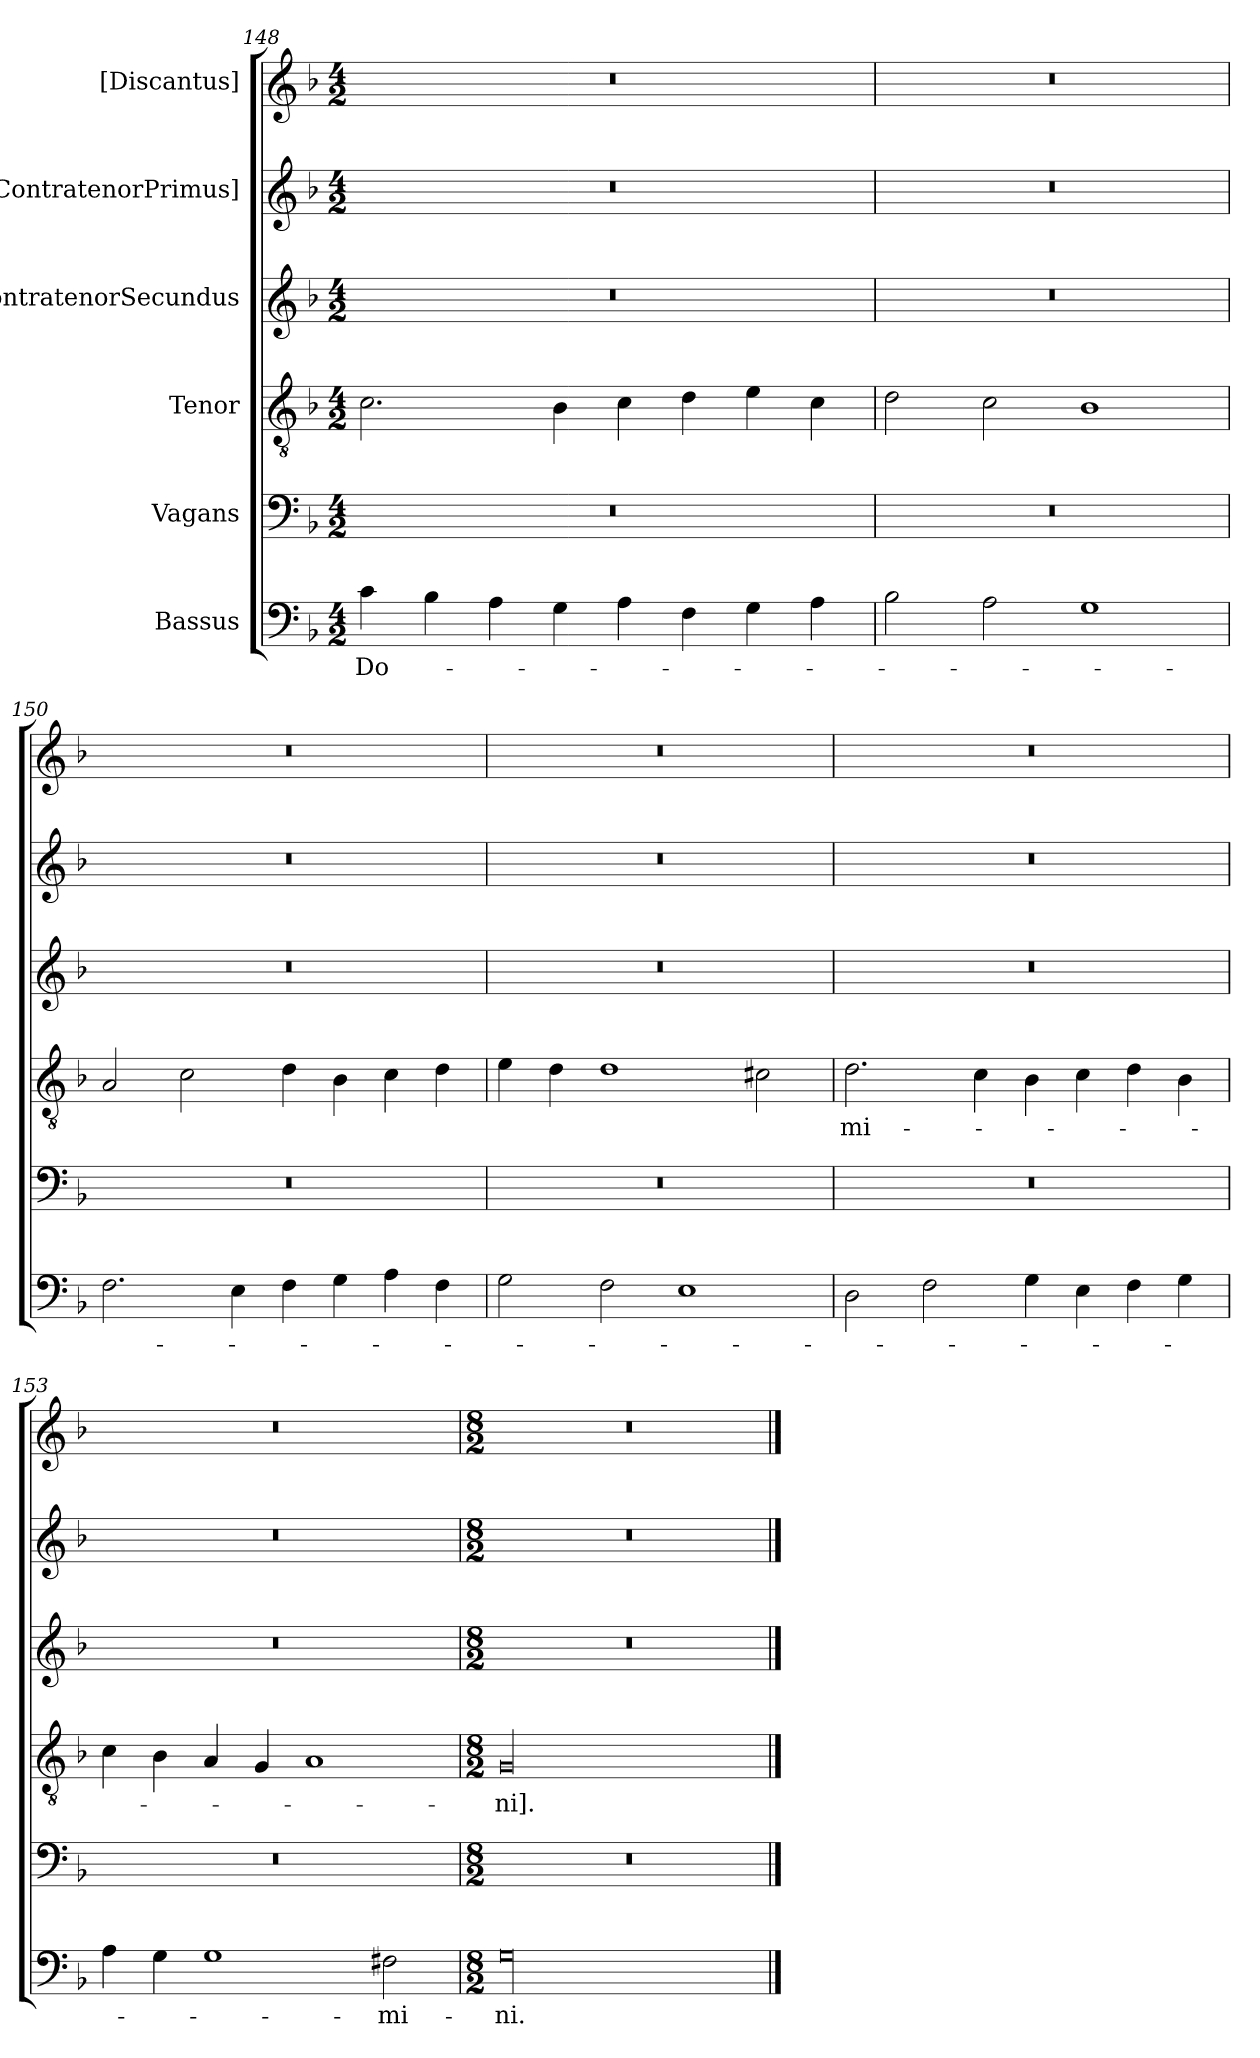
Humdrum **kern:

**kern	**text	**kern	**kern	**text	**kern	**kern	**kern
*part6	*part6	*part5	*part4	*part4	*part3	*part2	*part1
*staff6	*staff6	*staff5	*staff4	*staff4	*staff3	*staff2	*staff1
*I"Bassus	*	*I"Vagans	*I"Tenor	*	*I"ContratenorSecundus	*I"[ContratenorPrimus]	*I"[Discantus]
*clefF4	*	*clefF4	*clefGv2	*	*clefG2	*clefG2	*clefG2
*k[b-]	*	*k[b-]	*k[b-]	*	*k[b-]	*k[b-]	*k[b-]
*M4/2	*	*M4/2	*M4/2	*	*M4/2	*M4/2	*M4/2
=148	=148	=148	=148	=148	=148	=148	=148
4c\	Do-	0r	2.c\	.	0r	0r	0r
4B-\	.	.	.	.	.	.	.
4A\	.	.	.	.	.	.	.
4G\	.	.	4B-\	.	.	.	.
4A\	.	.	4c\	.	.	.	.
4F\	.	.	4d\	.	.	.	.
4G\	.	.	4e\	.	.	.	.
4A\	.	.	4c\	.	.	.	.
=149	=149	=149	=149	=149	=149	=149	=149
2B-\	.	0r	2d\	.	0r	0r	0r
2A\	.	.	2c\	.	.	.	.
1G\	.	.	1B-\	.	.	.	.
=150	=150	=150	=150	=150	=150	=150	=150
2.F\	.	0r	2A/	.	0r	0r	0r
.	.	.	2c\	.	.	.	.
4E\	.	.	.	.	.	.	.
4F\	.	.	4d\	.	.	.	.
4G\	.	.	4B-\	.	.	.	.
4A\	.	.	4c\	.	.	.	.
4F\	.	.	4d\	.	.	.	.
=151	=151	=151	=151	=151	=151	=151	=151
2G\	.	0r	4e\	.	0r	0r	0r
.	.	.	4d\	.	.	.	.
2F\	.	.	1d\	.	.	.	.
1E\	.	.	.	.	.	.	.
.	.	.	2c#X\	.	.	.	.
=152	=152	=152	=152	=152	=152	=152	=152
2D\	.	0r	2.d\	-mi-	0r	0r	0r
2F\	.	.	.	.	.	.	.
.	.	.	4c\	.	.	.	.
4G\	.	.	4B-\	.	.	.	.
4E\	.	.	4c\	.	.	.	.
4F\	.	.	4d\	.	.	.	.
4G\	.	.	4B-\	.	.	.	.
=153	=153	=153	=153	=153	=153	=153	=153
4A\	.	0r	4c\	.	0r	0r	0r
4G\	.	.	4B-\	.	.	.	.
1G\	.	.	4A/	.	.	.	.
.	.	.	4G/	.	.	.	.
.	.	.	1A/	.	.	.	.
2F#X\	-mi-	.	.	.	.	.	.
=154	=154	=154	=154	=154	=154	=154	=154
*M8/2	*	*M8/2	*M8/2	*	*M8/2	*M8/2	*M8/2
00G\	-ni.	00r	00G/	-ni].	00r	00r	00r
==	==	==	==	==	==	==	==
*-	*-	*-	*-	*-	*-	*-	*-
